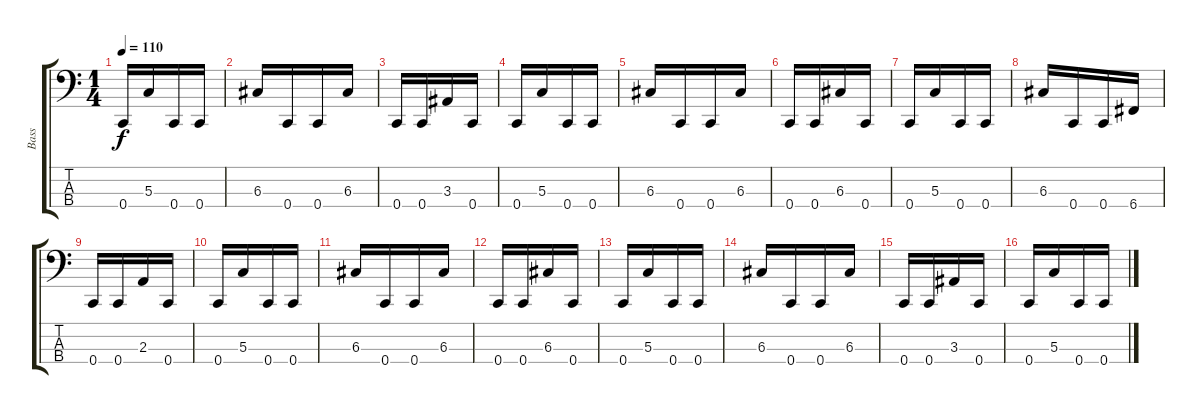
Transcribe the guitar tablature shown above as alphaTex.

\track ("Bass" "Bass") {instrument electricbasspick}
\staff {score tabs}
\tuning (F2 C2 G1 C1) {hide}
\ts (1 4)
\tempo 110
\clef f4
\ks c
0.4.16{dy f} 5.3.16 0.4.16 0.4.16 |
6.3.16 0.4.16 0.4.16 6.3.16 |
0.4.16 0.4.16 3.3.16 0.4.16 |
0.4.16 5.3.16 0.4.16 0.4.16 |
6.3.16 0.4.16 0.4.16 6.3.16 |
0.4.16 0.4.16 6.3.16 0.4.16 |
0.4.16 5.3.16 0.4.16 0.4.16 |
6.3.16 0.4.16 0.4.16 6.4.16 |
0.4.16 0.4.16 2.3.16 0.4.16 |
0.4.16 5.3.16 0.4.16 0.4.16 |
6.3.16 0.4.16 0.4.16 6.3.16 |
0.4.16 0.4.16 6.3.16 0.4.16 |
0.4.16 5.3.16 0.4.16 0.4.16 |
6.3.16 0.4.16 0.4.16 6.3.16 |
0.4.16 0.4.16 3.3.16 0.4.16 |
0.4.16 5.3.16 0.4.16 0.4.16
